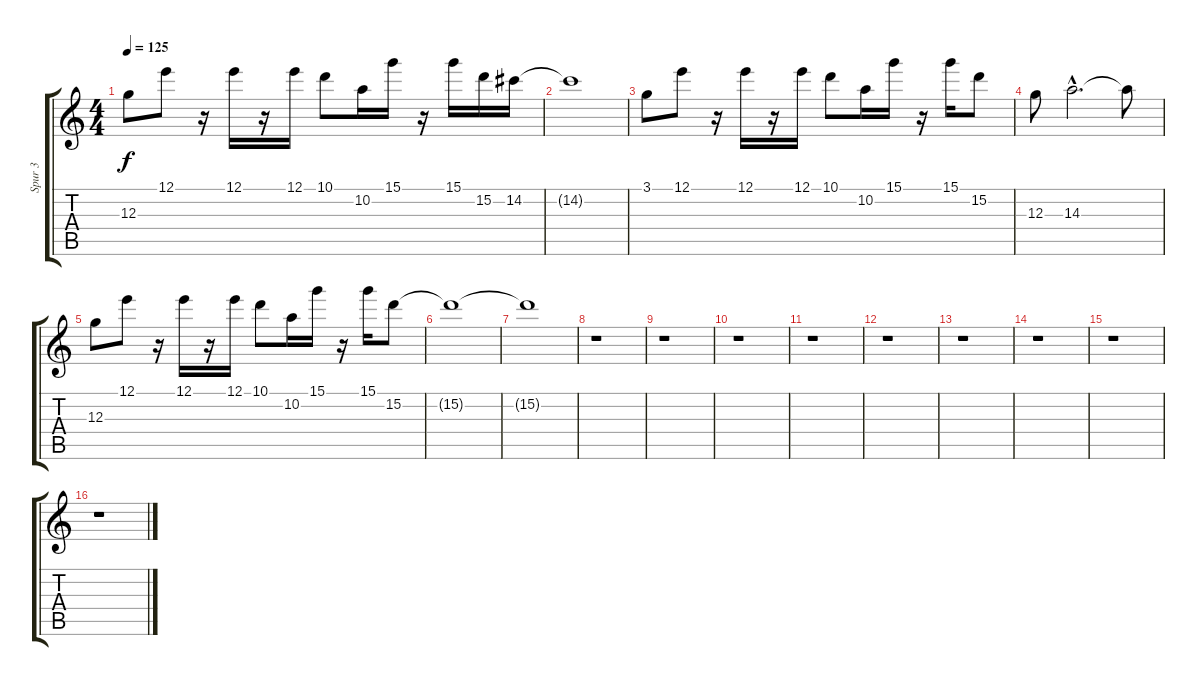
\track ("Spur 3" "Spur 3") {instrument overdrivenguitar}
\staff {score tabs}
\tuning (E4 B3 G3 D3 A2 E2) {hide}
\ts (4 4)
\tempo 125
\clef g2
\ks c
12.3.8{dy f} 12.1.8 r.16 12.1.16 r.16 12.1.16 10.1.8 10.2.16 15.1.16 r.16 15.1.16 15.2.16 14.2.16 |
14.2{t}.1 |
3.1.8 12.1.8 r.16 12.1.16 r.16 12.1.16 10.1.8 10.2.16 15.1.16 r.16 15.1.16 15.2.8 |
12.3.8 14.3{hac}.2{d} 14.3{t}.8 |
12.3.8 12.1.8 r.16 12.1.16 r.16 12.1.16 10.1.8 10.2.16 15.1.16 r.16 15.1.16 15.2.8 |
15.2{t}.1 |
15.2{t}.1 |
r.1 |
r.1 |
r.1 |
r.1 |
r.1 |
r.1 |
r.1 |
r.1 |
r.1
